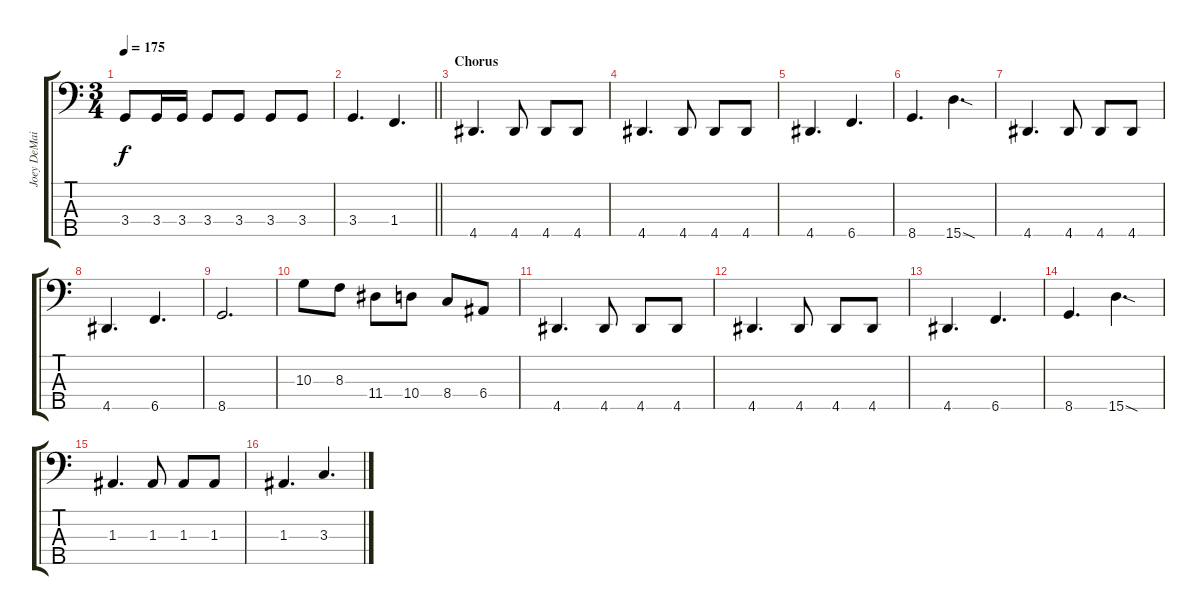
\track ("Joey DeMaio" "Joey DeMai") {instrument electricbasspick}
\staff {score tabs}
\tuning (G2 D2 A1 E1 B0) {hide}
\ts (3 4)
\tempo 175
\clef f4
\ks c
3.4.8{dy f} 3.4.16 3.4.16 3.4.8 3.4.8 3.4.8 3.4.8 |
\barLineRight lightlight
3.4.4{d} 1.4.4{d} |
\section ("" "Chorus")
4.5.4{d} 4.5.8 4.5.8 4.5.8 |
4.5.4{d} 4.5.8 4.5.8 4.5.8 |
4.5.4{d} 6.5.4{d} |
8.5.4{d} 15.5{sod}.4{d} |
4.5.4{d} 4.5.8 4.5.8 4.5.8 |
4.5.4{d} 6.5.4{d} |
8.5.2{d} |
10.3.8 8.3.8 11.4.8 10.4.8 8.4.8 6.4.8 |
4.5.4{d} 4.5.8 4.5.8 4.5.8 |
4.5.4{d} 4.5.8 4.5.8 4.5.8 |
4.5.4{d} 6.5.4{d} |
8.5.4{d} 15.5{sod}.4{d} |
1.3.4{d} 1.3.8 1.3.8 1.3.8 |
1.3.4{d} 3.3.4{d}
